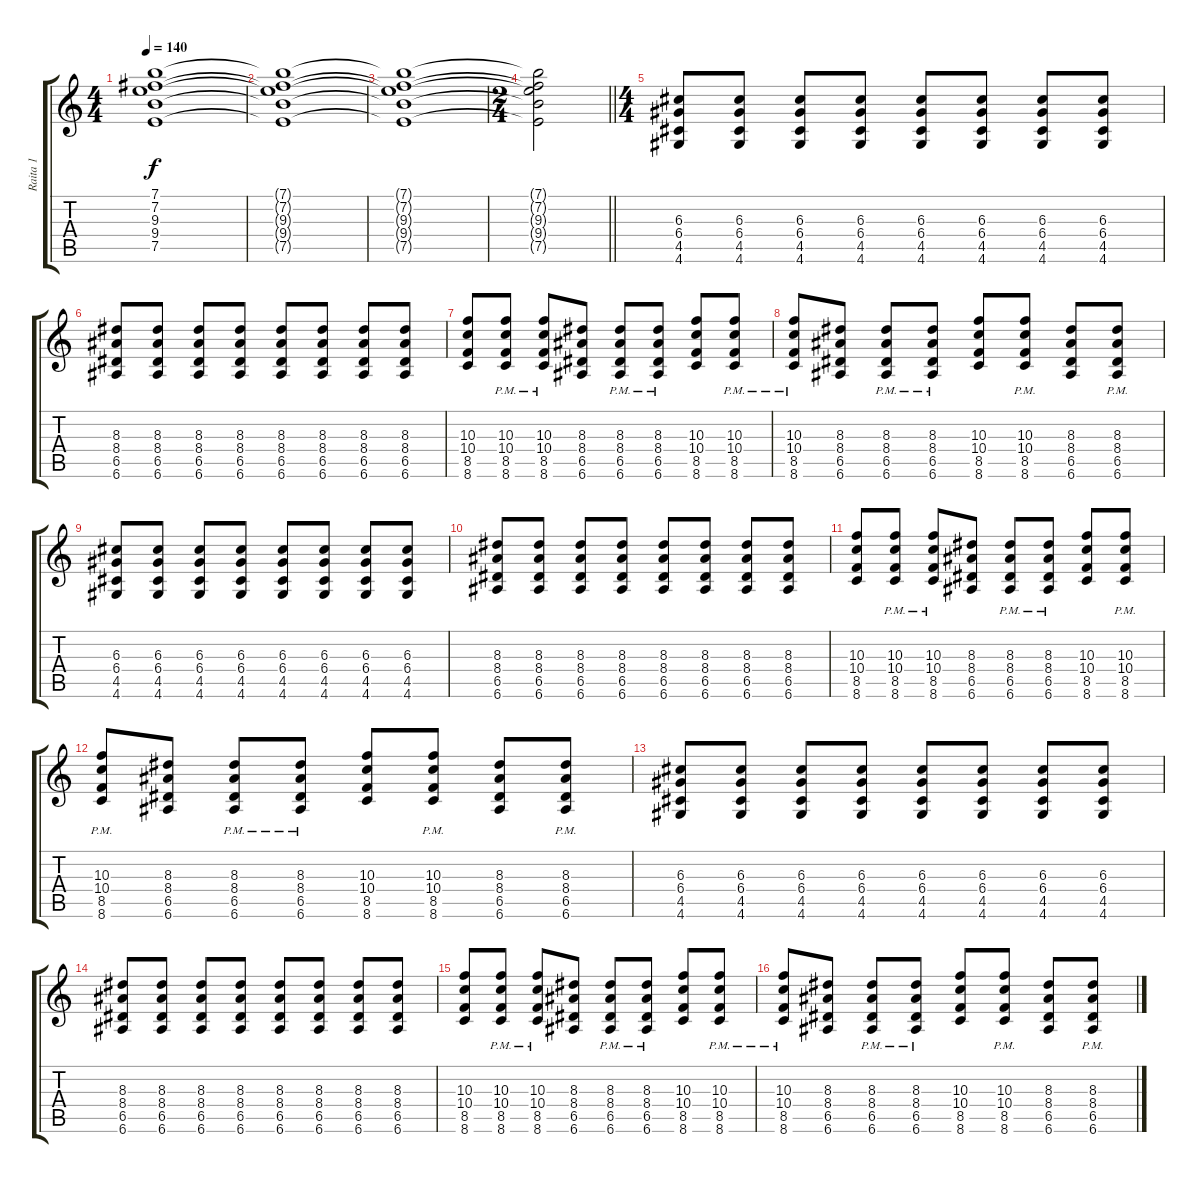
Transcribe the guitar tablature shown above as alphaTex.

\track ("Raita 1" "Raita 1") {instrument overdrivenguitar}
\staff {score tabs}
\tuning (E4 B3 G3 D3 A2 E2) {hide}
\ts (4 4)
\tempo 140
\clef g2
\ks c
(7.1{t} 7.2{t} 9.3{t} 9.4{t} 7.5{t}).1{dy f} |
(7.1{t} 7.2{t} 9.3{t} 9.4{t} 7.5{t}).1 |
(7.1{t} 7.2{t} 9.3{t} 9.4{t} 7.5{t}).1 |
\ts (2 4)
\barLineRight lightlight
(7.1{t} 7.2{t} 9.3{t} 9.4{t} 7.5{t}).2 |
\ts (4 4)
(6.3 6.4 4.5 4.6).8 (6.3 6.4 4.5 4.6).8 (6.3 6.4 4.5 4.6).8 (6.3 6.4 4.5 4.6).8 (6.3 6.4 4.5 4.6).8 (6.3 6.4 4.5 4.6).8 (6.3 6.4 4.5 4.6).8 (6.3 6.4 4.5 4.6).8 |
(8.3 8.4 6.5 6.6).8 (8.3 8.4 6.5 6.6).8 (8.3 8.4 6.5 6.6).8 (8.3 8.4 6.5 6.6).8 (8.3 8.4 6.5 6.6).8 (8.3 8.4 6.5 6.6).8 (8.3 8.4 6.5 6.6).8 (8.3 8.4 6.5 6.6).8 |
(10.3 10.4 8.5 8.6).8 (10.3{pm} 10.4{pm} 8.5{pm} 8.6{pm}).8 (10.3{pm} 10.4{pm} 8.5{pm} 8.6{pm}).8 (8.3 8.4 6.5 6.6).8 (8.3{pm} 8.4{pm} 6.5{pm} 6.6{pm}).8 (8.3{pm} 8.4{pm} 6.5{pm} 6.6{pm}).8 (10.3 10.4 8.5 8.6).8 (10.3{pm} 10.4{pm} 8.5{pm} 8.6{pm}).8 |
(10.3{pm} 10.4{pm} 8.5{pm} 8.6{pm}).8 (8.3 8.4 6.5 6.6).8 (8.3{pm} 8.4{pm} 6.5{pm} 6.6{pm}).8 (8.3{pm} 8.4{pm} 6.5{pm} 6.6{pm}).8 (10.3 10.4 8.5 8.6).8 (10.3{pm} 10.4{pm} 8.5{pm} 8.6{pm}).8 (8.3 8.4 6.5 6.6).8 (8.3{pm} 8.4{pm} 6.5{pm} 6.6{pm}).8 |
(6.3 6.4 4.5 4.6).8 (6.3 6.4 4.5 4.6).8 (6.3 6.4 4.5 4.6).8 (6.3 6.4 4.5 4.6).8 (6.3 6.4 4.5 4.6).8 (6.3 6.4 4.5 4.6).8 (6.3 6.4 4.5 4.6).8 (6.3 6.4 4.5 4.6).8 |
(8.3 8.4 6.5 6.6).8 (8.3 8.4 6.5 6.6).8 (8.3 8.4 6.5 6.6).8 (8.3 8.4 6.5 6.6).8 (8.3 8.4 6.5 6.6).8 (8.3 8.4 6.5 6.6).8 (8.3 8.4 6.5 6.6).8 (8.3 8.4 6.5 6.6).8 |
(10.3 10.4 8.5 8.6).8 (10.3{pm} 10.4{pm} 8.5{pm} 8.6{pm}).8 (10.3{pm} 10.4{pm} 8.5{pm} 8.6{pm}).8 (8.3 8.4 6.5 6.6).8 (8.3{pm} 8.4{pm} 6.5{pm} 6.6{pm}).8 (8.3{pm} 8.4{pm} 6.5{pm} 6.6{pm}).8 (10.3 10.4 8.5 8.6).8 (10.3{pm} 10.4{pm} 8.5{pm} 8.6{pm}).8 |
(10.3{pm} 10.4{pm} 8.5{pm} 8.6{pm}).8 (8.3 8.4 6.5 6.6).8 (8.3{pm} 8.4{pm} 6.5{pm} 6.6{pm}).8 (8.3{pm} 8.4{pm} 6.5{pm} 6.6{pm}).8 (10.3 10.4 8.5 8.6).8 (10.3{pm} 10.4{pm} 8.5{pm} 8.6{pm}).8 (8.3 8.4 6.5 6.6).8 (8.3{pm} 8.4{pm} 6.5{pm} 6.6{pm}).8 |
(6.3 6.4 4.5 4.6).8 (6.3 6.4 4.5 4.6).8 (6.3 6.4 4.5 4.6).8 (6.3 6.4 4.5 4.6).8 (6.3 6.4 4.5 4.6).8 (6.3 6.4 4.5 4.6).8 (6.3 6.4 4.5 4.6).8 (6.3 6.4 4.5 4.6).8 |
(8.3 8.4 6.5 6.6).8 (8.3 8.4 6.5 6.6).8 (8.3 8.4 6.5 6.6).8 (8.3 8.4 6.5 6.6).8 (8.3 8.4 6.5 6.6).8 (8.3 8.4 6.5 6.6).8 (8.3 8.4 6.5 6.6).8 (8.3 8.4 6.5 6.6).8 |
(10.3 10.4 8.5 8.6).8 (10.3{pm} 10.4{pm} 8.5{pm} 8.6{pm}).8 (10.3{pm} 10.4{pm} 8.5{pm} 8.6{pm}).8 (8.3 8.4 6.5 6.6).8 (8.3{pm} 8.4{pm} 6.5{pm} 6.6{pm}).8 (8.3{pm} 8.4{pm} 6.5{pm} 6.6{pm}).8 (10.3 10.4 8.5 8.6).8 (10.3{pm} 10.4{pm} 8.5{pm} 8.6{pm}).8 |
(10.3{pm} 10.4{pm} 8.5{pm} 8.6{pm}).8 (8.3 8.4 6.5 6.6).8 (8.3{pm} 8.4{pm} 6.5{pm} 6.6{pm}).8 (8.3{pm} 8.4{pm} 6.5{pm} 6.6{pm}).8 (10.3 10.4 8.5 8.6).8 (10.3{pm} 10.4{pm} 8.5{pm} 8.6{pm}).8 (8.3 8.4 6.5 6.6).8 (8.3{pm} 8.4{pm} 6.5{pm} 6.6{pm}).8
